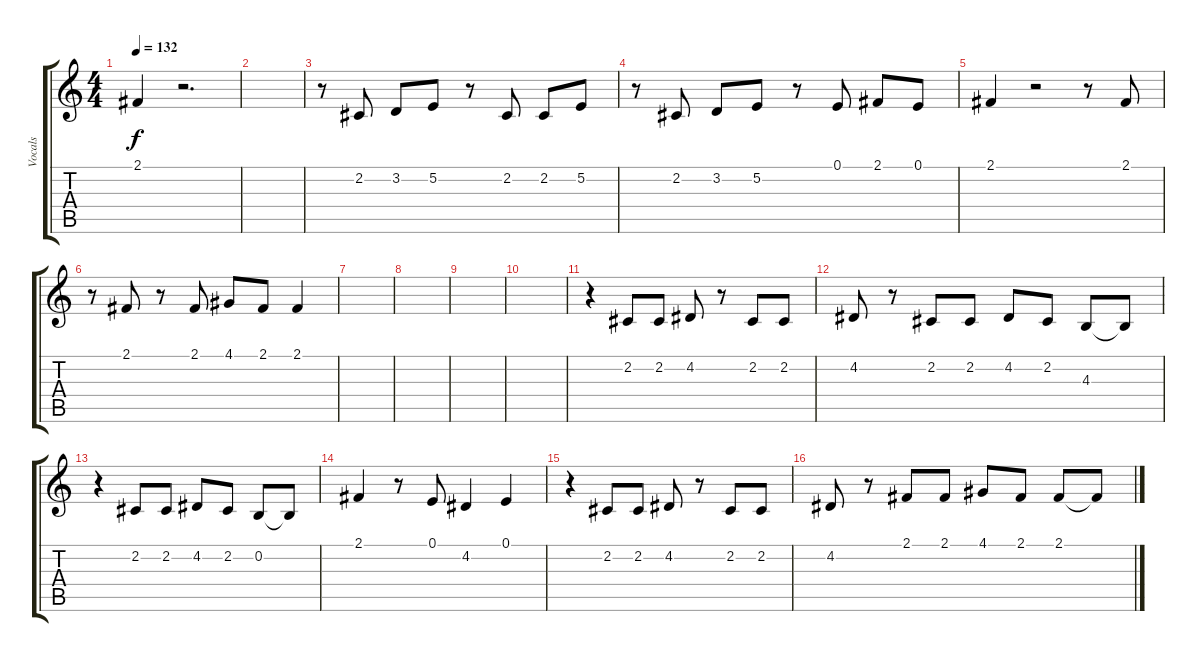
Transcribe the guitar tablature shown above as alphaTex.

\track ("Vocals" "Vocals") {instrument clarinet}
\staff {score tabs}
\tuning (E4 B3 G3 D3 A2 E2) {hide}
\ts (4 4)
\tempo 132
\clef g2
\ks c
2.1.4{dy f} r.2{d} |
|
r.8 2.2.8 3.2.8 5.2.8 r.8 2.2.8 2.2.8 5.2.8 |
r.8 2.2.8 3.2.8 5.2.8 r.8 0.1.8 2.1.8 0.1.8 |
2.1.4 r.2 r.8 2.1.8 |
r.8 2.1.8 r.8 2.1.8 4.1.8 2.1.8 2.1.4 |
|
|
|
|
r.4 2.2.8 2.2.8 4.2.8 r.8 2.2.8 2.2.8 |
4.2.8 r.8 2.2.8 2.2.8 4.2.8 2.2.8 4.3.8 4.3{t}.8 |
r.4 2.2.8 2.2.8 4.2.8 2.2.8 0.2.8 0.2{t}.8 |
2.1.4 r.8 0.1.8 4.2.4 0.1.4 |
r.4 2.2.8 2.2.8 4.2.8 r.8 2.2.8 2.2.8 |
4.2.8 r.8 2.1.8 2.1.8 4.1.8 2.1.8 2.1.8 2.1{t}.8
